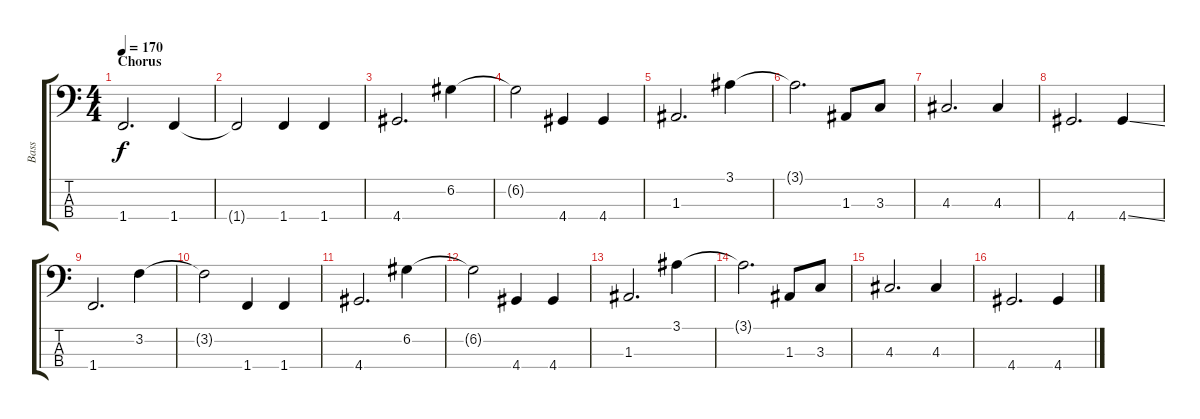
\track ("Bass" "Bass") {instrument electricbassfinger}
\staff {score tabs}
\tuning (G2 D2 A1 E1) {hide}
\ts (4 4)
\section ("" "Chorus")
\tempo 170
\clef f4
\ks c
1.4.2{d dy f volume 12} 1.4.4 |
1.4{t}.2 1.4.4 1.4.4 |
4.4.2{d} 6.2.4 |
6.2{t}.2 4.4.4 4.4.4 |
1.3.2{d} 3.1.4 |
3.1{t}.2{d} 1.3.8 3.3.8 |
4.3.2{d} 4.3.4 |
4.4.2{d} 4.4{ss}.4 |
1.4.2{d} 3.2.4 |
3.2{t}.2 1.4.4 1.4.4 |
4.4.2{d} 6.2.4 |
6.2{t}.2 4.4.4 4.4.4 |
1.3.2{d} 3.1.4 |
3.1{t}.2{d} 1.3.8 3.3.8 |
4.3.2{d} 4.3.4 |
4.4.2{d} 4.4{ss}.4
